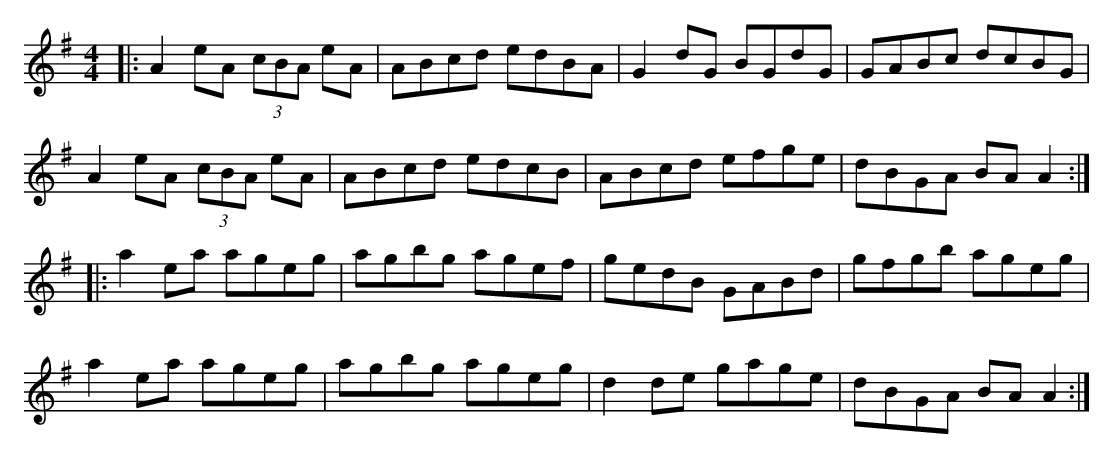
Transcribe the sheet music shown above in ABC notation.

X:1
M:4/4
K:Ador
|:A2eA (3cBA eA|ABcd edBA|G2dG BGdG|GABc dcBG|
A2eA (3cBA eA|ABcd edcB|ABcd efge|dBGA BAA2:|
|:a2ea ageg|agbg agef|gedB GABd|gfgb ageg|
a2ea ageg|agbg ageg|d2de gage|dBGA BAA2:|
